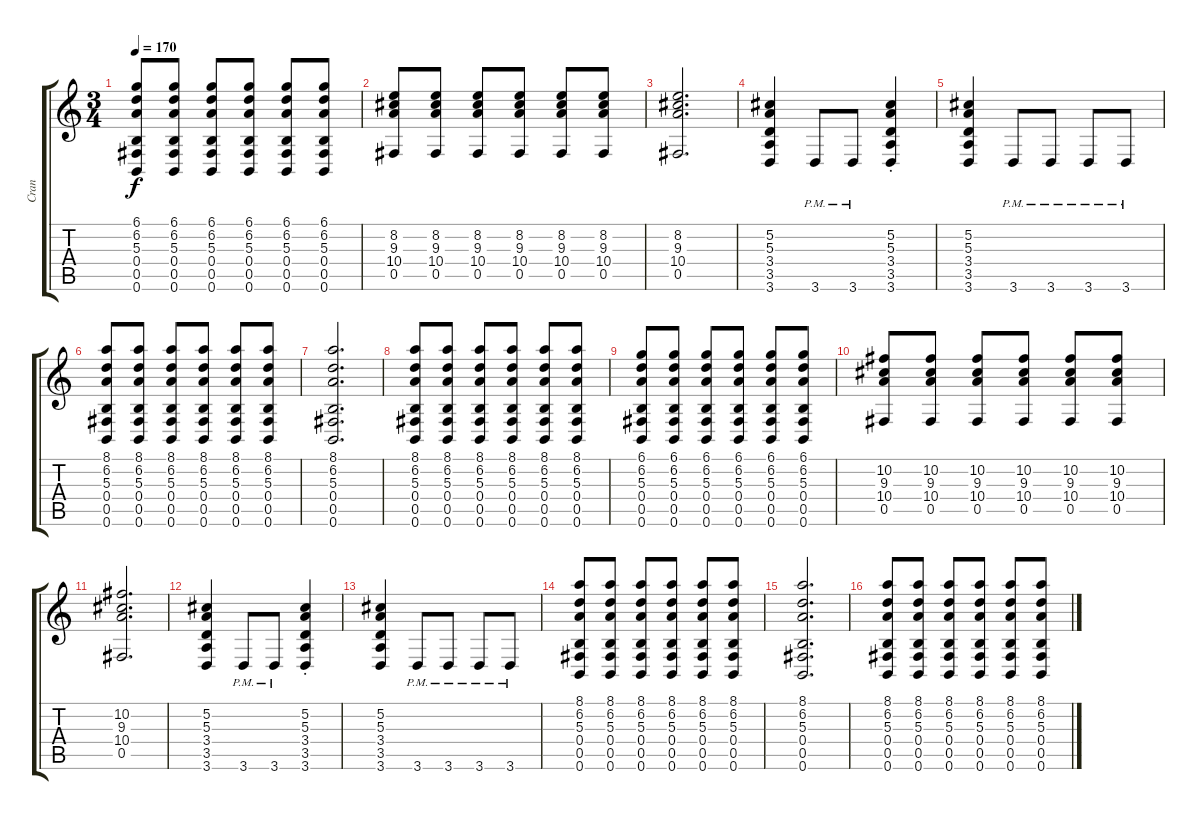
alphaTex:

\track ("Cran" "Cran") {instrument distortionguitar}
\staff {score tabs}
\tuning (Db4 Ab3 E3 B2 Gb2 B1) {hide}
\ts (3 4)
\tempo 170
\clef g2
\ks c
(6.1 6.2 5.3 0.4 0.5 0.6).8{dy f} (6.1 6.2 5.3 0.4 0.5 0.6).8 (6.1 6.2 5.3 0.4 0.5 0.6).8 (6.1 6.2 5.3 0.4 0.5 0.6).8 (6.1 6.2 5.3 0.4 0.5 0.6).8 (6.1 6.2 5.3 0.4 0.5 0.6).8 |
(8.2 9.3 10.4 0.5).8 (8.2 9.3 10.4 0.5).8 (8.2 9.3 10.4 0.5).8 (8.2 9.3 10.4 0.5).8 (8.2 9.3 10.4 0.5).8 (8.2 9.3 10.4 0.5).8 |
(8.2 9.3 10.4 0.5).2{d} |
(5.2 5.3 3.4 3.5 3.6).4 3.6{pm}.8 3.6{pm}.8 (5.2{st} 5.3{st} 3.4{st} 3.5{st} 3.6{st}).4 |
(5.2 5.3 3.4 3.5 3.6).4 3.6{pm}.8 3.6{pm}.8 3.6{pm}.8 3.6{pm}.8 |
(8.1 6.2 5.3 0.4 0.5 0.6).8 (8.1 6.2 5.3 0.4 0.5 0.6).8 (8.1 6.2 5.3 0.4 0.5 0.6).8 (8.1 6.2 5.3 0.4 0.5 0.6).8 (8.1 6.2 5.3 0.4 0.5 0.6).8 (8.1 6.2 5.3 0.4 0.5 0.6).8 |
(8.1 6.2 5.3 0.4 0.5 0.6).2{d} |
(8.1 6.2 5.3 0.4 0.5 0.6).8 (8.1 6.2 5.3 0.4 0.5 0.6).8 (8.1 6.2 5.3 0.4 0.5 0.6).8 (8.1 6.2 5.3 0.4 0.5 0.6).8 (8.1 6.2 5.3 0.4 0.5 0.6).8 (8.1 6.2 5.3 0.4 0.5 0.6).8 |
(6.1 6.2 5.3 0.4 0.5 0.6).8 (6.1 6.2 5.3 0.4 0.5 0.6).8 (6.1 6.2 5.3 0.4 0.5 0.6).8 (6.1 6.2 5.3 0.4 0.5 0.6).8 (6.1 6.2 5.3 0.4 0.5 0.6).8 (6.1 6.2 5.3 0.4 0.5 0.6).8 |
(10.2 9.3 10.4 0.5).8 (10.2 9.3 10.4 0.5).8 (10.2 9.3 10.4 0.5).8 (10.2 9.3 10.4 0.5).8 (10.2 9.3 10.4 0.5).8 (10.2 9.3 10.4 0.5).8 |
(10.2 9.3 10.4 0.5).2{d} |
(5.2 5.3 3.4 3.5 3.6).4 3.6{pm}.8 3.6{pm}.8 (5.2{st} 5.3{st} 3.4{st} 3.5{st} 3.6{st}).4 |
(5.2 5.3 3.4 3.5 3.6).4 3.6{pm}.8 3.6{pm}.8 3.6{pm}.8 3.6{pm}.8 |
(8.1 6.2 5.3 0.4 0.5 0.6).8 (8.1 6.2 5.3 0.4 0.5 0.6).8 (8.1 6.2 5.3 0.4 0.5 0.6).8 (8.1 6.2 5.3 0.4 0.5 0.6).8 (8.1 6.2 5.3 0.4 0.5 0.6).8 (8.1 6.2 5.3 0.4 0.5 0.6).8 |
(8.1 6.2 5.3 0.4 0.5 0.6).2{d} |
(8.1 6.2 5.3 0.4 0.5 0.6).8 (8.1 6.2 5.3 0.4 0.5 0.6).8 (8.1 6.2 5.3 0.4 0.5 0.6).8 (8.1 6.2 5.3 0.4 0.5 0.6).8 (8.1 6.2 5.3 0.4 0.5 0.6).8 (8.1 6.2 5.3 0.4 0.5 0.6).8
